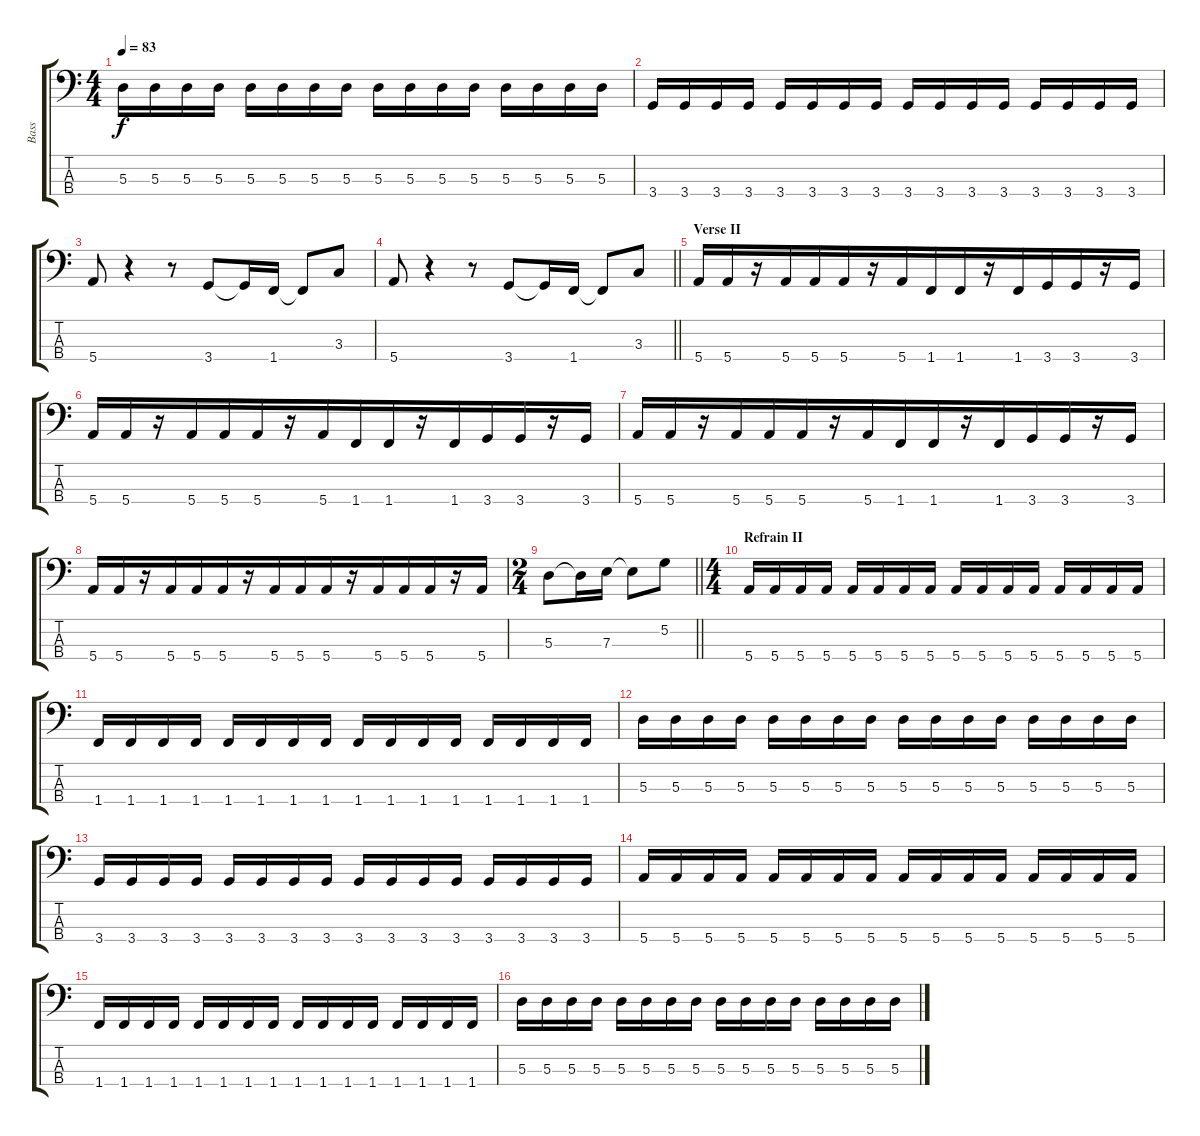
\track ("Bass" "Bass") {instrument electricbasspick}
\staff {score tabs}
\tuning (G2 D2 A1 E1) {hide}
\ts (4 4)
\tempo 83
\clef f4
\ks c
5.3.16{dy f} 5.3.16 5.3.16 5.3.16 5.3.16 5.3.16 5.3.16 5.3.16 5.3.16 5.3.16 5.3.16 5.3.16 5.3.16 5.3.16 5.3.16 5.3.16 |
3.4.16 3.4.16 3.4.16 3.4.16 3.4.16 3.4.16 3.4.16 3.4.16 3.4.16 3.4.16 3.4.16 3.4.16 3.4.16 3.4.16 3.4.16 3.4.16 |
5.4.8 r.4 r.8 3.4.8 3.4{t}.16 1.4.16 1.4{t}.8 3.3.8 |
\barLineRight lightlight
5.4.8 r.4 r.8 3.4.8 3.4{t}.16 1.4.16 1.4{t}.8 3.3.8 |
\section ("" "Verse II")
5.4.16 5.4.16 r.16 5.4.16{beam merge} 5.4.16 5.4.16 r.16 5.4.16{beam merge} 1.4.16 1.4.16 r.16 1.4.16{beam merge} 3.4.16 3.4.16 r.16 3.4.16 |
5.4.16 5.4.16 r.16 5.4.16{beam merge} 5.4.16 5.4.16 r.16 5.4.16{beam merge} 1.4.16 1.4.16 r.16 1.4.16{beam merge} 3.4.16 3.4.16 r.16 3.4.16 |
5.4.16 5.4.16 r.16 5.4.16{beam merge} 5.4.16 5.4.16 r.16 5.4.16{beam merge} 1.4.16 1.4.16 r.16 1.4.16{beam merge} 3.4.16 3.4.16 r.16 3.4.16 |
5.4.16 5.4.16 r.16 5.4.16{beam merge} 5.4.16 5.4.16 r.16 5.4.16{beam merge} 5.4.16 5.4.16 r.16 5.4.16{beam merge} 5.4.16 5.4.16 r.16 5.4.16 |
\ts (2 4)
\barLineRight lightlight
5.3.8 5.3{t}.16 7.3.16 7.3{t}.8 5.2.8 |
\ts (4 4)
\section ("" "Refrain II")
5.4.16 5.4.16 5.4.16 5.4.16 5.4.16 5.4.16 5.4.16 5.4.16 5.4.16 5.4.16 5.4.16 5.4.16 5.4.16 5.4.16 5.4.16 5.4.16 |
1.4.16 1.4.16 1.4.16 1.4.16 1.4.16 1.4.16 1.4.16 1.4.16 1.4.16 1.4.16 1.4.16 1.4.16 1.4.16 1.4.16 1.4.16 1.4.16 |
5.3.16 5.3.16 5.3.16 5.3.16 5.3.16 5.3.16 5.3.16 5.3.16 5.3.16 5.3.16 5.3.16 5.3.16 5.3.16 5.3.16 5.3.16 5.3.16 |
3.4.16 3.4.16 3.4.16 3.4.16 3.4.16 3.4.16 3.4.16 3.4.16 3.4.16 3.4.16 3.4.16 3.4.16 3.4.16 3.4.16 3.4.16 3.4.16 |
5.4.16 5.4.16 5.4.16 5.4.16 5.4.16 5.4.16 5.4.16 5.4.16 5.4.16 5.4.16 5.4.16 5.4.16 5.4.16 5.4.16 5.4.16 5.4.16 |
1.4.16 1.4.16 1.4.16 1.4.16 1.4.16 1.4.16 1.4.16 1.4.16 1.4.16 1.4.16 1.4.16 1.4.16 1.4.16 1.4.16 1.4.16 1.4.16 |
5.3.16 5.3.16 5.3.16 5.3.16 5.3.16 5.3.16 5.3.16 5.3.16 5.3.16 5.3.16 5.3.16 5.3.16 5.3.16 5.3.16 5.3.16 5.3.16
